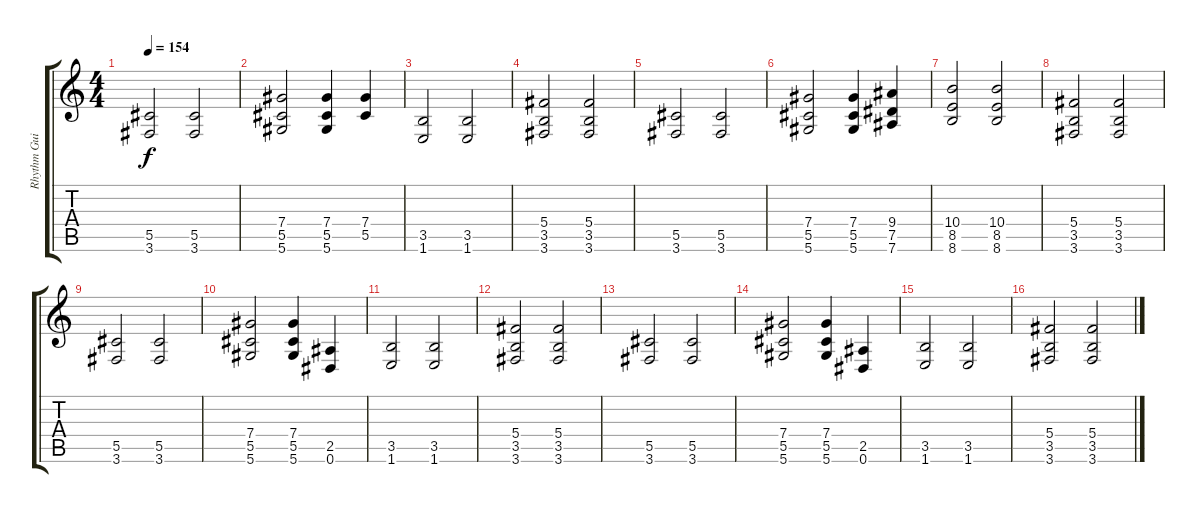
\track ("Rhythm Guitar" "Rhythm Gui") {instrument distortionguitar}
\staff {score tabs}
\tuning (Eb4 Bb3 Gb3 Db3 Ab2 Eb2) {hide}
\ts (4 4)
\tempo 154
\clef g2
\ks c
(5.5 3.6).2{dy f} (5.5 3.6).2 |
(7.4 5.5 5.6).2 (7.4 5.5 5.6).4 (7.4 5.5).4 |
(3.5 1.6).2 (3.5 1.6).2 |
(5.4 3.5 3.6).2 (5.4 3.5 3.6).2 |
(5.5 3.6).2 (5.5 3.6).2 |
(7.4 5.5 5.6).2 (7.4 5.5 5.6).4 (9.4 7.5 7.6).4 |
(10.4 8.5 8.6).2 (10.4 8.5 8.6).2 |
(5.4 3.5 3.6).2 (5.4 3.5 3.6).2 |
(5.5 3.6).2 (5.5 3.6).2 |
(7.4 5.5 5.6).2 (7.4 5.5 5.6).4 (2.5 0.6).4 |
(3.5 1.6).2 (3.5 1.6).2 |
(5.4 3.5 3.6).2 (5.4 3.5 3.6).2 |
(5.5 3.6).2 (5.5 3.6).2 |
\section ("" "")
(7.4 5.5 5.6).2 (7.4 5.5 5.6).4 (2.5 0.6).4 |
(3.5 1.6).2 (3.5 1.6).2 |
(5.4 3.5 3.6).2 (5.4 3.5 3.6).2
